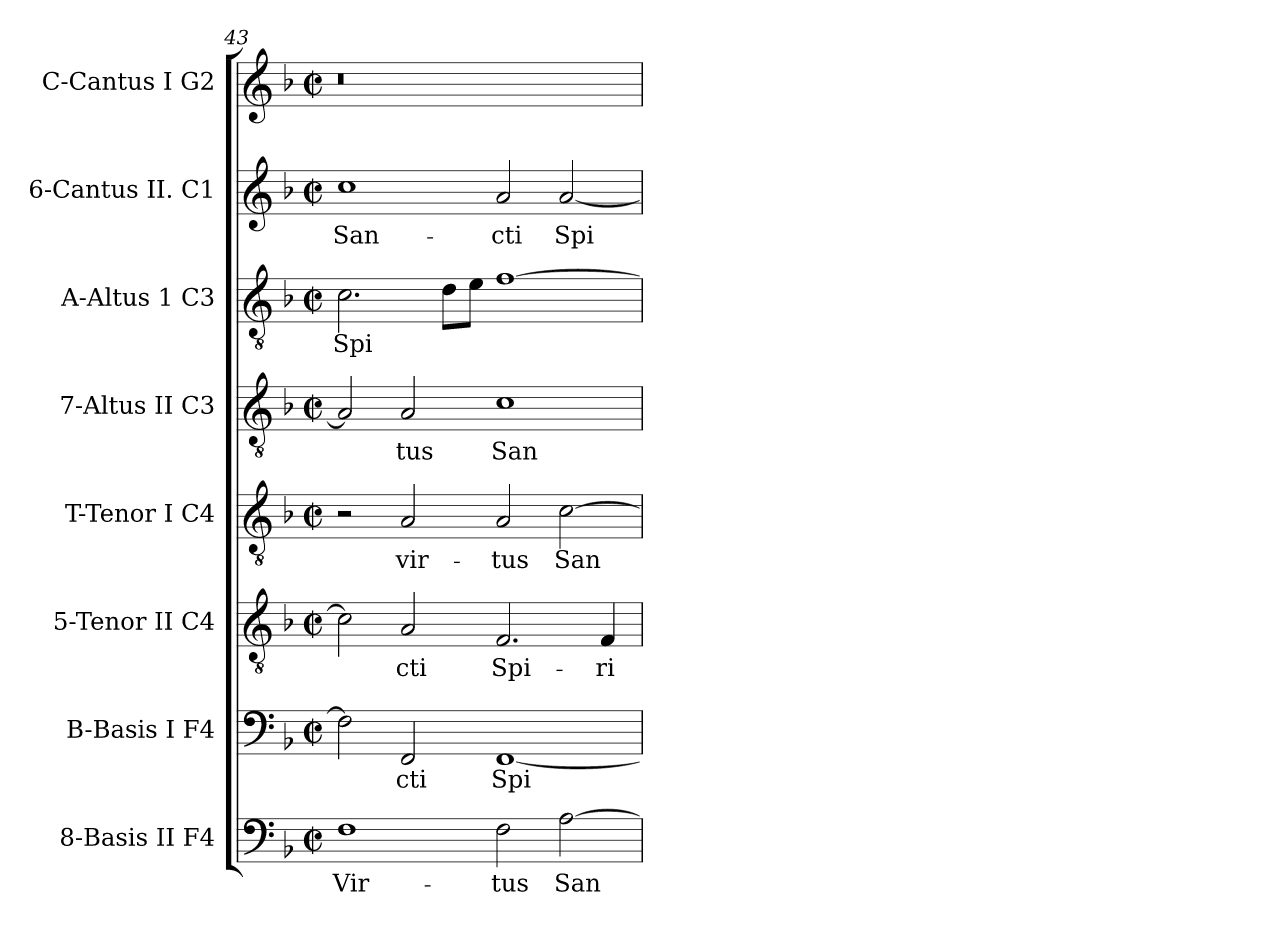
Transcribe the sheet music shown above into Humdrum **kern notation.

**kern	**text	**kern	**text	**kern	**text	**kern	**text	**kern	**text	**kern	**text	**kern	**text	**kern
*part8	*part8	*part7	*part7	*part6	*part6	*part5	*part5	*part4	*part4	*part3	*part3	*part2	*part2	*part1
*staff8	*staff8	*staff7	*staff7	*staff6	*staff6	*staff5	*staff5	*staff4	*staff4	*staff3	*staff3	*staff2	*staff2	*staff1
*I"8-Basis II  F4	*	*I"B-Basis I  F4	*	*I"5-Tenor II  C4	*	*I"T-Tenor I  C4	*	*I"7-Altus II  C3	*	*I"A-Altus 1  C3	*	*I"6-Cantus II.  C1	*	*I"C-Cantus I  G2
*	*	*I'B	*	*	*	*I'T	*	*	*	*I'A	*	*	*	*I'C
*clefF4	*	*clefF4	*	*clefGv2	*	*clefGv2	*	*clefGv2	*	*clefGv2	*	*clefG2	*	*clefG2
*k[b-]	*	*k[b-]	*	*k[b-]	*	*k[b-]	*	*k[b-]	*	*k[b-]	*	*k[b-]	*	*k[b-]
*F:	*	*F:	*	*F:	*	*F:	*	*F:	*	*F:	*	*F:	*	*F:
*M2/2	*	*M2/2	*	*M2/2	*	*M2/2	*	*M2/2	*	*M2/2	*	*M2/2	*	*M2/2
*met(c|)	*	*met(c|)	*	*met(c|)	*	*met(c|)	*	*met(c|)	*	*met(c|)	*	*met(c|)	*	*met(c|)
=43	=43	=43	=43	=43	=43	=43	=43	=43	=43	=43	=43	=43	=43	=43
!	!LO:LY:b:cj	!	!LO:LY:b:cj	!	!LO:LY:b:cj	!	!	!	!LO:LY:b:cj	!	!LO:LY:b:cj	!	!LO:LY:b:cj	!
1F	Vir-	2F\]	--	2c\]	--	2r	.	2A/]	--	2.c\	Spi-	1cc	San-	0r
!	!	!	!LO:LY:b:cj	!	!LO:LY:b:cj	!	!LO:LY:b:cj	!	!LO:LY:b:cj	!	!	!	!	!
.	.	2FF/	-cti	2A/	-cti	2A/	vir-	2A/	-tus	.	.	.	.	.
!	!	!	!	!	!	!	!	!	!	!	!LO:LY:b:cj	!	!	!
.	.	.	.	.	.	.	.	.	.	8d\L	--	.	.	.
!	!	!	!	!	!	!	!	!	!	!	!LO:LY:b:cj	!	!	!
.	.	.	.	.	.	.	.	.	.	8e\J	--	.	.	.
!	!LO:LY:b:cj	!	!LO:LY:b:cj	!	!LO:LY:b:cj	!	!LO:LY:b:cj	!	!LO:LY:b:cj	!	!LO:LY:b:cj	!	!LO:LY:b:cj	!
2F\	-tus	[<1FF	Spi-	2.F/	Spi-	2A/	-tus	1c	San-	[>1f	--	2a/	-cti	.
!	!LO:LY:b:cj	!	!	!	!	!	!LO:LY:b:cj	!	!	!	!	!	!LO:LY:b:cj	!
[>2A\	San-	.	.	.	.	[>2c\	San-	.	.	.	.	[<2a/	Spi-	.
!	!	!	!	!	!LO:LY:b:cj	!	!	!	!	!	!	!	!	!
.	.	.	.	4F/	-ri-	.	.	.	.	.	.	.	.	.
=	=	=	=	=	=	=	=	=	=	=	=	=	=	=
*-	*-	*-	*-	*-	*-	*-	*-	*-	*-	*-	*-	*-	*-	*-
